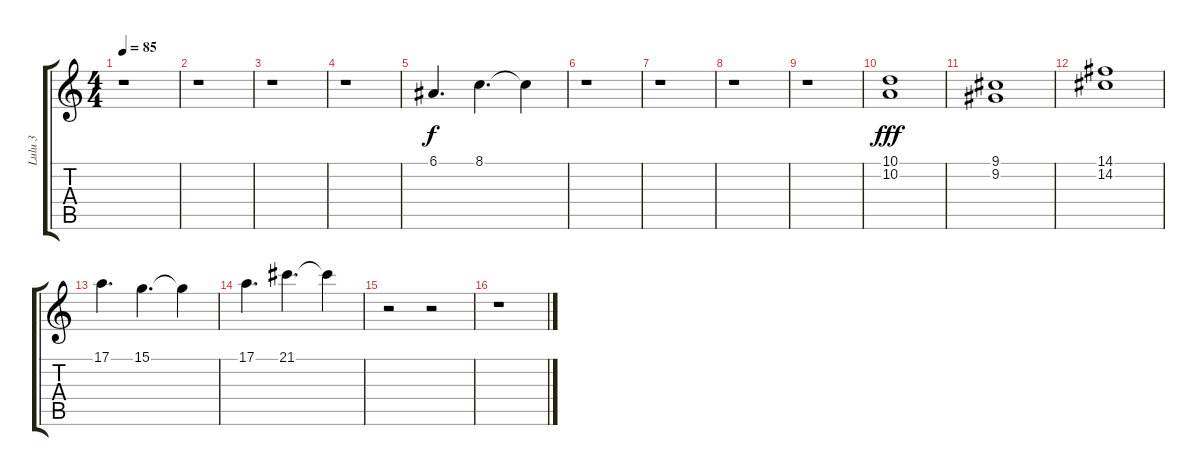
\track ("Lulu 3" "Lulu 3") {instrument stringensemble1}
\staff {score tabs}
\tuning (E4 B3 G3 D3 A2 E2) {hide}
\ts (4 4)
\tempo 85
\clef g2
\ks c
r.1{dy f} |
r.1 |
r.1 |
r.1 |
6.1.4{d} 8.1.4{d} 8.1{t}.4 |
r.1{volume 12} |
r.1 |
r.1 |
r.1 |
(10.1 10.2).1{dy fff} |
(9.1 9.2).1 |
(14.1 14.2).1 |
17.1.4{d} 15.1.4{d} 15.1{t}.4 |
17.1.4{d} 21.1.4{d} 21.1{t}.4 |
r.2 r.2 |
r.1
